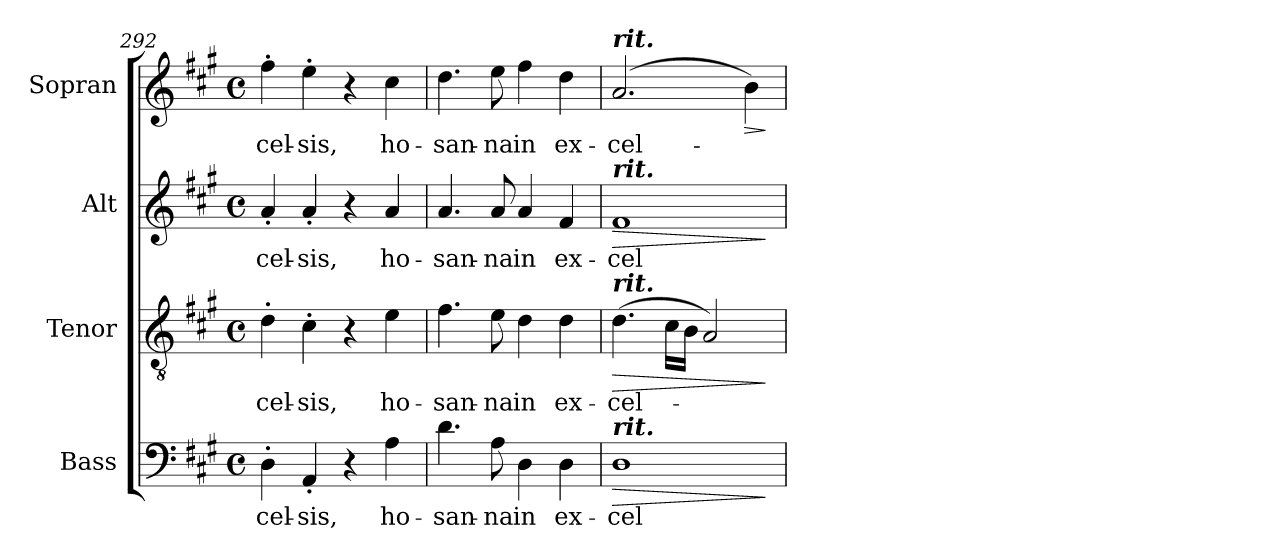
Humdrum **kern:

**kern	**text	**dynam	**kern	**text	**dynam	**kern	**text	**dynam	**kern	**text	**dynam
*part4	*part4	*part4	*part3	*part3	*part3	*part2	*part2	*part2	*part1	*part1	*part1
*staff4	*staff4	*staff4	*staff3	*staff3	*staff3	*staff2	*staff2	*staff2	*staff1	*staff1	*staff1
*I"Bass	*	*	*I"Tenor	*	*	*I"Alt	*	*	*I"Sopran	*	*
*I'B.	*	*	*I'T.	*	*	*I'A.	*	*	*I'S.	*	*
*clefF4	*	*	*clefGv2	*	*	*clefG2	*	*	*clefG2	*	*
*k[f#c#g#]	*	*	*k[f#c#g#]	*	*	*k[f#c#g#]	*	*	*k[f#c#g#]	*	*
*A:	*	*	*A:	*	*	*A:	*	*	*A:	*	*
*M4/4	*	*	*M4/4	*	*	*M4/4	*	*	*M4/4	*	*
*met(c)	*	*	*met(c)	*	*	*met(c)	*	*	*met(c)	*	*
=292	=292	=292	=292	=292	=292	=292	=292	=292	=292	=292	=292
!	!LO:LY:b	!	!	!LO:LY:b	!	!	!LO:LY:b	!	!	!LO:LY:b	!
4D'>\	-cel-	.	4d'>\	-cel-	.	4a'</	-cel-	.	4ff#'>\	-cel-	.
!	!LO:LY:b	!	!	!LO:LY:b	!	!	!LO:LY:b	!	!	!LO:LY:b	!
4AA'</	-sis,	.	4c#'>\	-sis,	.	4a'</	-sis,	.	4ee'>\	-sis,	.
4r	.	.	4r	.	.	4r	.	.	4r	.	.
!	!LO:LY:b	!	!	!LO:LY:b	!	!	!LO:LY:b	!	!	!LO:LY:b	!
4A\	ho-	.	4e\	ho-	.	4a/	ho-	.	4cc#\	ho-	.
=293	=293	=293	=293	=293	=293	=293	=293	=293	=293	=293	=293
!	!LO:LY:b	!	!	!LO:LY:b	!	!	!LO:LY:b	!	!	!LO:LY:b	!
4.d\	-san-	.	4.f#\	-san-	.	4.a/	-san-	.	4.dd\	-san-	.
!	!LO:LY:b	!	!	!LO:LY:b	!	!	!LO:LY:b	!	!	!LO:LY:b	!
8A\	-na	.	8e\	-na	.	8a/	-na	.	8ee\	-na	.
!	!LO:LY:b	!	!	!LO:LY:b	!	!	!LO:LY:b	!	!	!LO:LY:b	!
4D\	in	.	4d\	in	.	4a/	in	.	4ff#\	in	.
!	!LO:LY:b	!	!	!LO:LY:b	!	!	!LO:LY:b	!	!	!LO:LY:b	!
4D\	ex-	.	4d\	ex-	.	4f#/	ex-	.	4dd\	ex-	.
=294	=294	=294	=294	=294	=294	=294	=294	=294	=294	=294	=294
!	!	!	!	!	!	!	!	!	!LO:TX:a:Bi:t=rit.	!	!
!	!	!	!	!	!	!LO:TX:a:Bi:t=rit.	!	!	!	!	!
!	!	!	!LO:TX:a:Bi:t=rit.	!	!	!	!	!	!	!	!
!LO:TX:a:Bi:t=rit.	!	!	!	!	!	!	!	!	!	!	!
!	!LO:LY:b	!LO:HP:b	!	!LO:LY:b	!LO:HP:b	!	!LO:LY:b	!LO:HP:b	!	!LO:LY:b	!
1D	-cel-	>	(>4.d\	-cel-	>	1f#	-cel-	>	(2.a/	-cel-	.
.	.	.	16c#\LL	.	.	.	.	.	.	.	.
.	.	.	16B\JJ	.	.	.	.	.	.	.	.
.	.	.	2A/)	.	.	.	.	.	.	.	.
!	!	!	!	!	!	!	!	!	!	!	!LO:HP:b
.	.	.	.	.	.	.	.	.	4b\)	.	>
.	.	]	.	.	]	.	.	]	.	.	]
=	=	=	=	=	=	=	=	=	=	=	=
*-	*-	*-	*-	*-	*-	*-	*-	*-	*-	*-	*-
